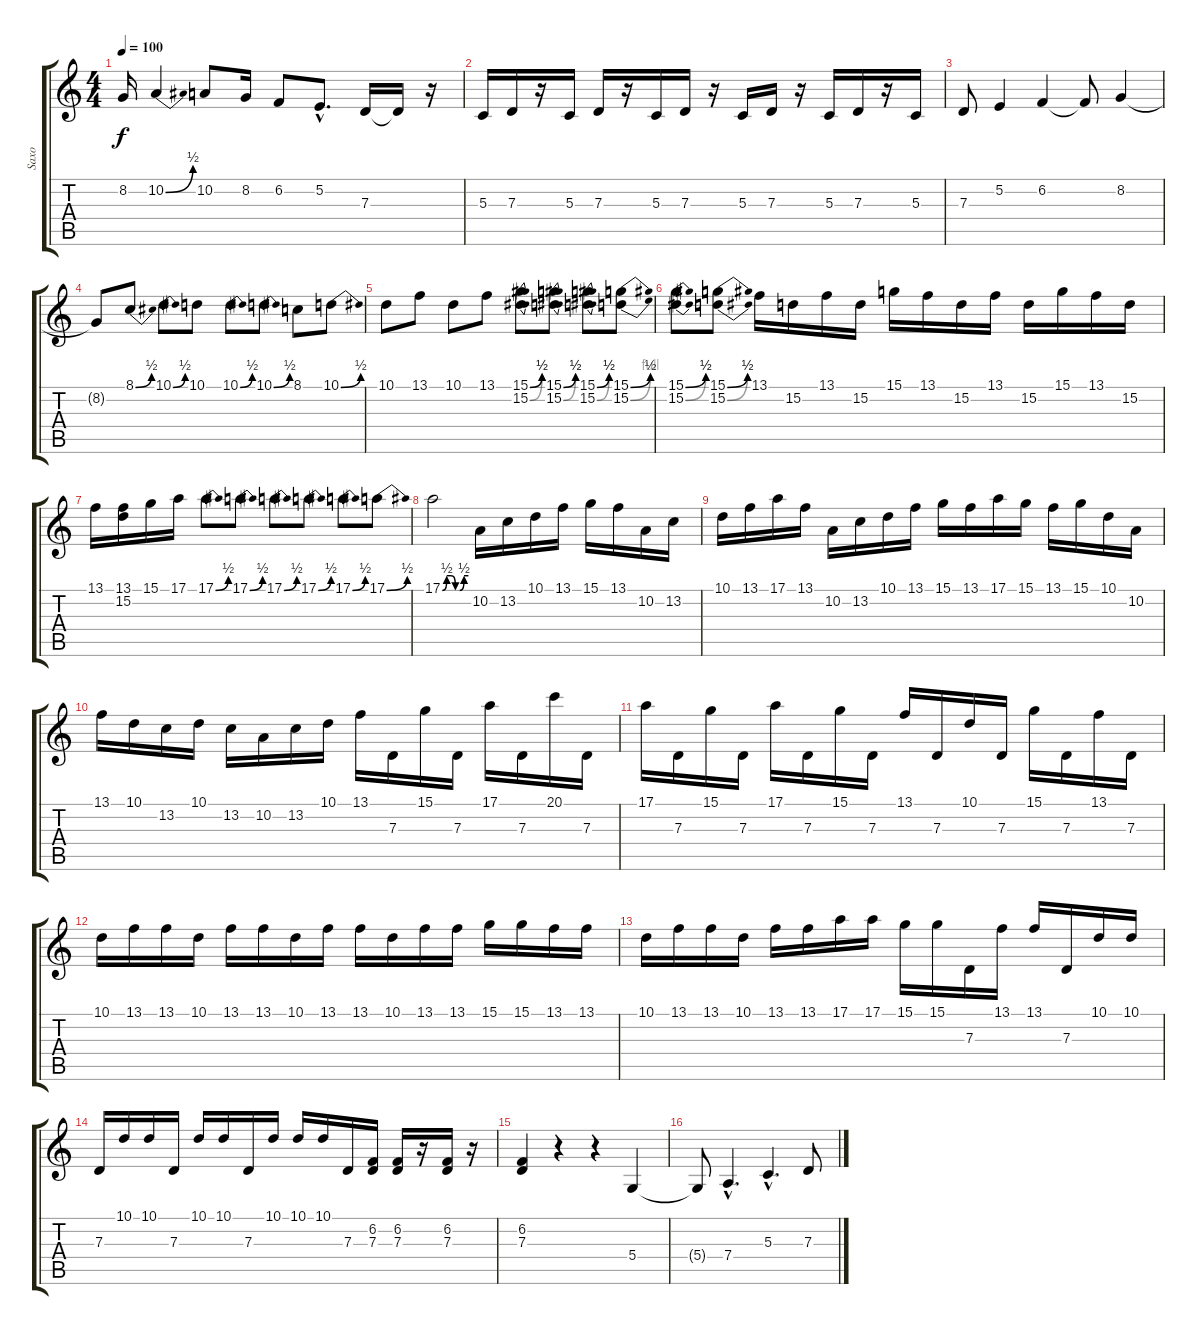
\track ("Saxo" "Saxo") {instrument tenorsax}
\staff {score tabs}
\tuning (E4 B3 G3 D3 A2 E2) {hide}
\ts (4 4)
\tempo 100
\clef g2
\ks c
8.2{t}.16{dy f} 10.2{be (bend 0 0 60 2)}.4 10.2.8 8.2.16 6.2.8 5.2{hac}.8{d} 7.3.16 7.3{t}.16 r.16 |
5.3.16 7.3.16 r.16 5.3.16 7.3.16 r.16 5.3.16 7.3.16 r.16 5.3.16 7.3.16 r.16 5.3.16 7.3.16 r.16 5.3.16 |
7.3.8 5.2.4 6.2.4 6.2{t}.8 8.2.4 |
8.2{t}.8 8.1{be (bend 0 0 60 2)}.8 10.1{be (bend 0 0 60 2)}.8 10.1.8 10.1{be (bend 0 0 60 2)}.8 10.1{be (bend 0 0 60 2)}.8 8.1.8 10.1{be (bend 0 0 60 2)}.8 |
10.1.8 13.1.8 10.1.8 13.1.8 (15.1{be (bend 0 0 60 2)} 15.2{be (bend 0 0 60 2)}).8 (15.1{be (bend 0 0 60 2)} 15.2{be (bend 0 0 60 2)}).8 (15.1{be (bend 0 0 60 2)} 15.2{be (bend 0 0 60 2)}).8 (15.1{be (bend 0 0 60 2)} 15.2{be (bend 0 0 60 4)}).8 |
(15.1{be (bend 0 0 60 2)} 15.2{be (bend 0 0 60 2)}).8 (15.1{be (bend 0 0 60 2)} 15.2{be (bend 0 0 60 2)}).8 13.1.16 15.2.16 13.1.16 15.2.16 15.1.16 13.1.16 15.2.16 13.1.16 15.2.16 15.1.16 13.1.16 15.2.16 |
13.1.16 (13.1 15.2).16 15.1.16 17.1.16 17.1{be (bend 0 0 60 2)}.8 17.1{be (bend 0 0 60 2)}.8 17.1{be (bend 0 0 60 2)}.8 17.1{be (bend 0 0 60 2)}.8 17.1{be (bend 0 0 60 2)}.8 17.1{be (bend 0 0 60 2)}.8 |
17.1{be (custom 0 0 10 2 20 2 30 0 40 0 50 2 60 2)}.2 10.2.16 13.2.16 10.1.16 13.1.16 15.1.16 13.1.16 10.2.16 13.2.16 |
10.1.16 13.1.16 17.1.16 13.1.16 10.2.16 13.2.16 10.1.16 13.1.16 15.1.16 13.1.16 17.1.16 15.1.16 13.1.16 15.1.16 10.1.16 10.2.16 |
13.1.16 10.1.16 13.2.16 10.1.16 13.2.16 10.2.16 13.2.16 10.1.16 13.1.16 7.3.16 15.1.16 7.3.16 17.1.16 7.3.16 20.1.16 7.3.16 |
17.1.16 7.3.16 15.1.16 7.3.16 17.1.16 7.3.16 15.1.16 7.3.16 13.1.16 7.3.16 10.1.16 7.3.16 15.1.16 7.3.16 13.1.16 7.3.16 |
10.1.16 13.1.16 13.1.16 10.1.16 13.1.16 13.1.16 10.1.16 13.1.16 13.1.16 10.1.16 13.1.16 13.1.16 15.1.16 15.1.16 13.1.16 13.1.16 |
10.1.16 13.1.16 13.1.16 10.1.16 13.1.16 13.1.16 17.1.16 17.1.16 15.1.16 15.1.16 7.3.16 13.1.16 13.1.16 7.3.16 10.1.16 10.1.16 |
7.3.16 10.1.16 10.1.16 7.3.16 10.1.16 10.1.16 7.3.16 10.1.16 10.1.16 10.1.16 7.3.16 (6.2 7.3).16 (6.2 7.3).16 r.16 (6.2 7.3).16 r.16 |
(6.2 7.3).4 r.4 r.4 5.4.4 |
5.4{t}.8 7.4{hac}.4{d} 5.3{hac}.4{d} 7.3.8
